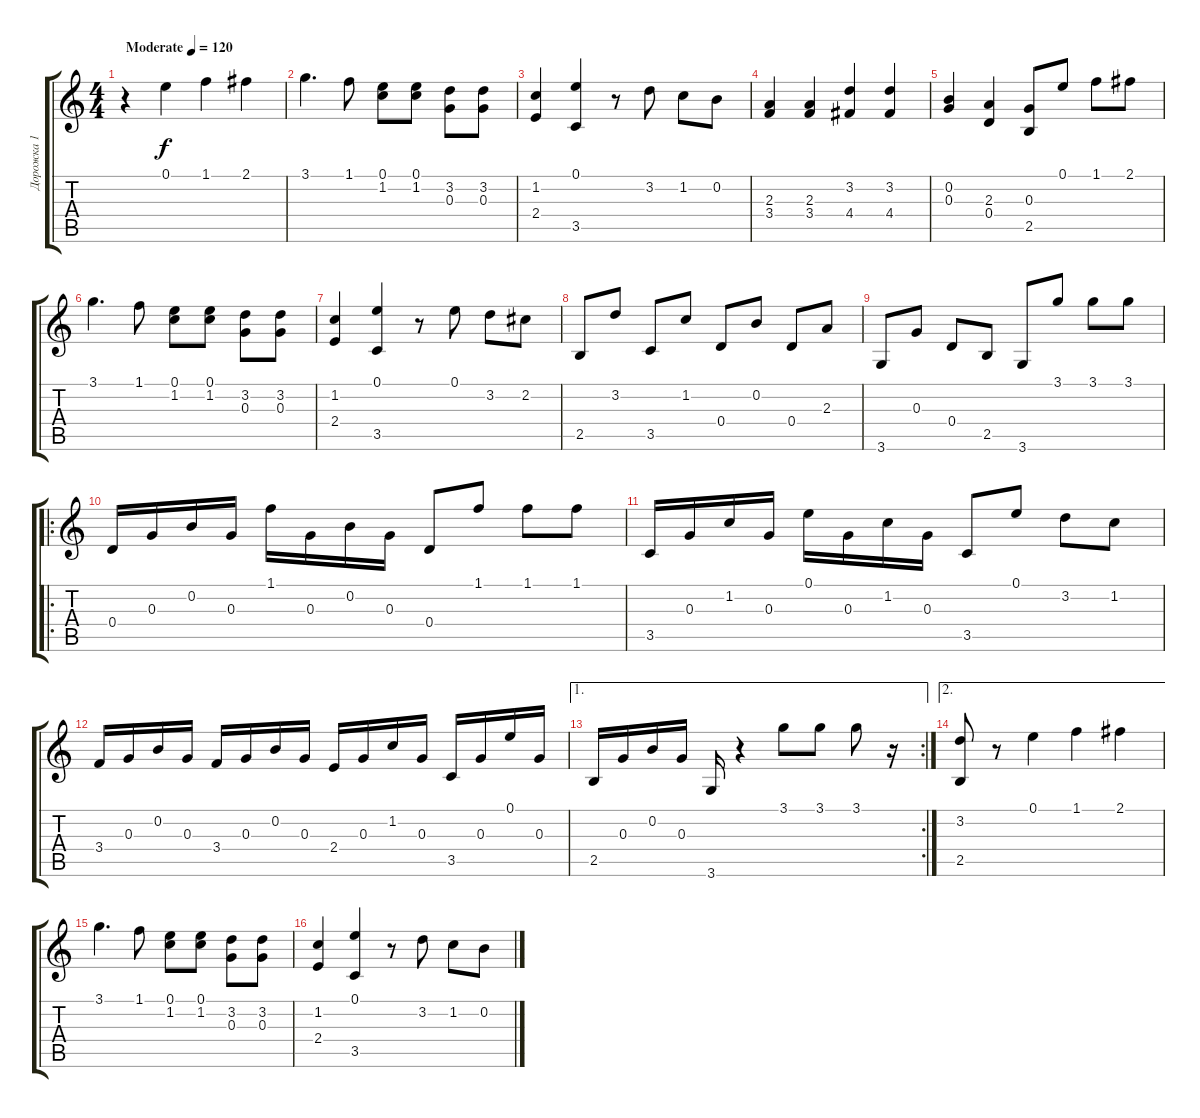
\track ("Дорожка 1" "Дорожка 1") {instrument acousticguitarsteel}
\staff {score tabs}
\tuning (E4 B3 G3 D3 A2 E2) {hide}
\ts (4 4)
\tempo (120 "Moderate")
\clef g2
\ks c
r.4{dy f instrument acousticguitarsteel} 0.1.4 1.1.4 2.1.4 |
3.1.4{d} 1.1.8 (0.1 1.2).8 (0.1 1.2).8 (3.2 0.3).8 (3.2 0.3).8 |
(1.2 2.4).4 (0.1 3.5).4 r.8 3.2.8 1.2.8 0.2.8 |
(2.3 3.4).4 (2.3 3.4).4 (3.2 4.4).4 (3.2 4.4).4 |
(0.2 0.3).4 (2.3 0.4).4 (0.3 2.5).8 0.1.8 1.1.8 2.1.8 |
3.1.4{d} 1.1.8 (0.1 1.2).8 (0.1 1.2).8 (3.2 0.3).8 (3.2 0.3).8 |
(1.2 2.4).4 (0.1 3.5).4 r.8 0.1.8 3.2.8 2.2.8 |
2.5.8 3.2.8 3.5.8 1.2.8 0.4.8 0.2.8 0.4.8 2.3.8 |
3.6.8 0.3.8 0.4.8 2.5.8 3.6.8 3.1.8 3.1.8 3.1.8 |
\ro
0.4.16 0.3.16 0.2.16 0.3.16 1.1.16 0.3.16 0.2.16 0.3.16 0.4.8 1.1.8 1.1.8 1.1.8 |
3.5.16 0.3.16 1.2.16 0.3.16 0.1.16 0.3.16 1.2.16 0.3.16 3.5.8 0.1.8 3.2.8 1.2.8 |
3.4.16 0.3.16 0.2.16 0.3.16 3.4.16 0.3.16 0.2.16 0.3.16 2.4.16 0.3.16 1.2.16 0.3.16 3.5.16 0.3.16 0.1.16 0.3.16 |
\ae 1
\rc 2
2.5.16 0.3.16 0.2.16 0.3.16 3.6.16 r.4 3.1.8 3.1.8 3.1.8 r.16 |
\ae 2
(3.2 2.5).8 r.8 0.1.4 1.1.4 2.1.4 |
3.1.4{d} 1.1.8 (0.1 1.2).8 (0.1 1.2).8 (3.2 0.3).8 (3.2 0.3).8 |
(1.2 2.4).4 (0.1 3.5).4 r.8 3.2.8 1.2.8 0.2.8
